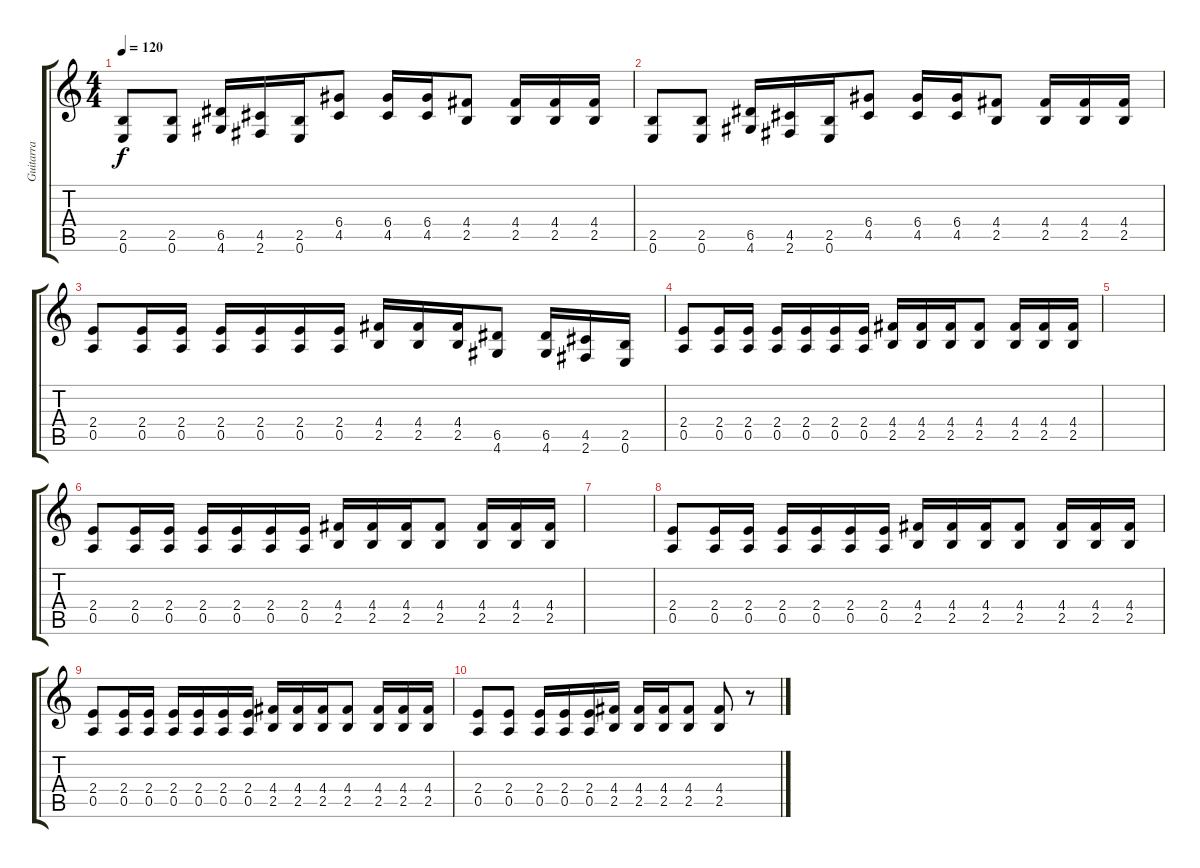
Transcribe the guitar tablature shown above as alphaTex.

\track ("Guitarra" "Guitarra") {instrument distortionguitar}
\staff {score tabs}
\tuning (E4 B3 G3 D3 A2 E2) {hide}
\ts (4 4)
\tempo 120
\clef g2
\ks c
(2.5 0.6).8{dy f} (2.5 0.6).8 (6.5 4.6).16 (4.5 2.6).16 (2.5 0.6).16 (6.4 4.5).8 (6.4 4.5).16 (6.4 4.5).16 (4.4 2.5).8 (4.4 2.5).16 (4.4 2.5).16 (4.4 2.5).16 |
(2.5 0.6).8 (2.5 0.6).8 (6.5 4.6).16 (4.5 2.6).16 (2.5 0.6).16 (6.4 4.5).8 (6.4 4.5).16 (6.4 4.5).16 (4.4 2.5).8 (4.4 2.5).16 (4.4 2.5).16 (4.4 2.5).16 |
(2.4 0.5).8 (2.4 0.5).16 (2.4 0.5).16 (2.4 0.5).16 (2.4 0.5).16 (2.4 0.5).16 (2.4 0.5).16 (4.4 2.5).16 (4.4 2.5).16 (4.4 2.5).16 (6.5 4.6).8 (6.5 4.6).16 (4.5 2.6).16 (2.5 0.6).16 |
(2.4 0.5).8 (2.4 0.5).16 (2.4 0.5).16 (2.4 0.5).16 (2.4 0.5).16 (2.4 0.5).16 (2.4 0.5).16 (4.4 2.5).16 (4.4 2.5).16 (4.4 2.5).16 (4.4 2.5).8 (4.4 2.5).16 (4.4 2.5).16 (4.4 2.5).16 |
|
(2.4 0.5).8 (2.4 0.5).16 (2.4 0.5).16 (2.4 0.5).16 (2.4 0.5).16 (2.4 0.5).16 (2.4 0.5).16 (4.4 2.5).16 (4.4 2.5).16 (4.4 2.5).16 (4.4 2.5).8 (4.4 2.5).16 (4.4 2.5).16 (4.4 2.5).16 |
|
(2.4 0.5).8 (2.4 0.5).16 (2.4 0.5).16 (2.4 0.5).16 (2.4 0.5).16 (2.4 0.5).16 (2.4 0.5).16 (4.4 2.5).16 (4.4 2.5).16 (4.4 2.5).16 (4.4 2.5).8 (4.4 2.5).16 (4.4 2.5).16 (4.4 2.5).16 |
(2.4 0.5).8 (2.4 0.5).16 (2.4 0.5).16 (2.4 0.5).16 (2.4 0.5).16 (2.4 0.5).16 (2.4 0.5).16 (4.4 2.5).16 (4.4 2.5).16 (4.4 2.5).16 (4.4 2.5).8 (4.4 2.5).16 (4.4 2.5).16 (4.4 2.5).16 |
(2.4 0.5).8 (2.4 0.5).8 (2.4 0.5).16 (2.4 0.5).16 (2.4 0.5).16 (4.4 2.5).16 (4.4 2.5).16 (4.4 2.5).16 (4.4 2.5).8 (4.4 2.5).8 r.8
